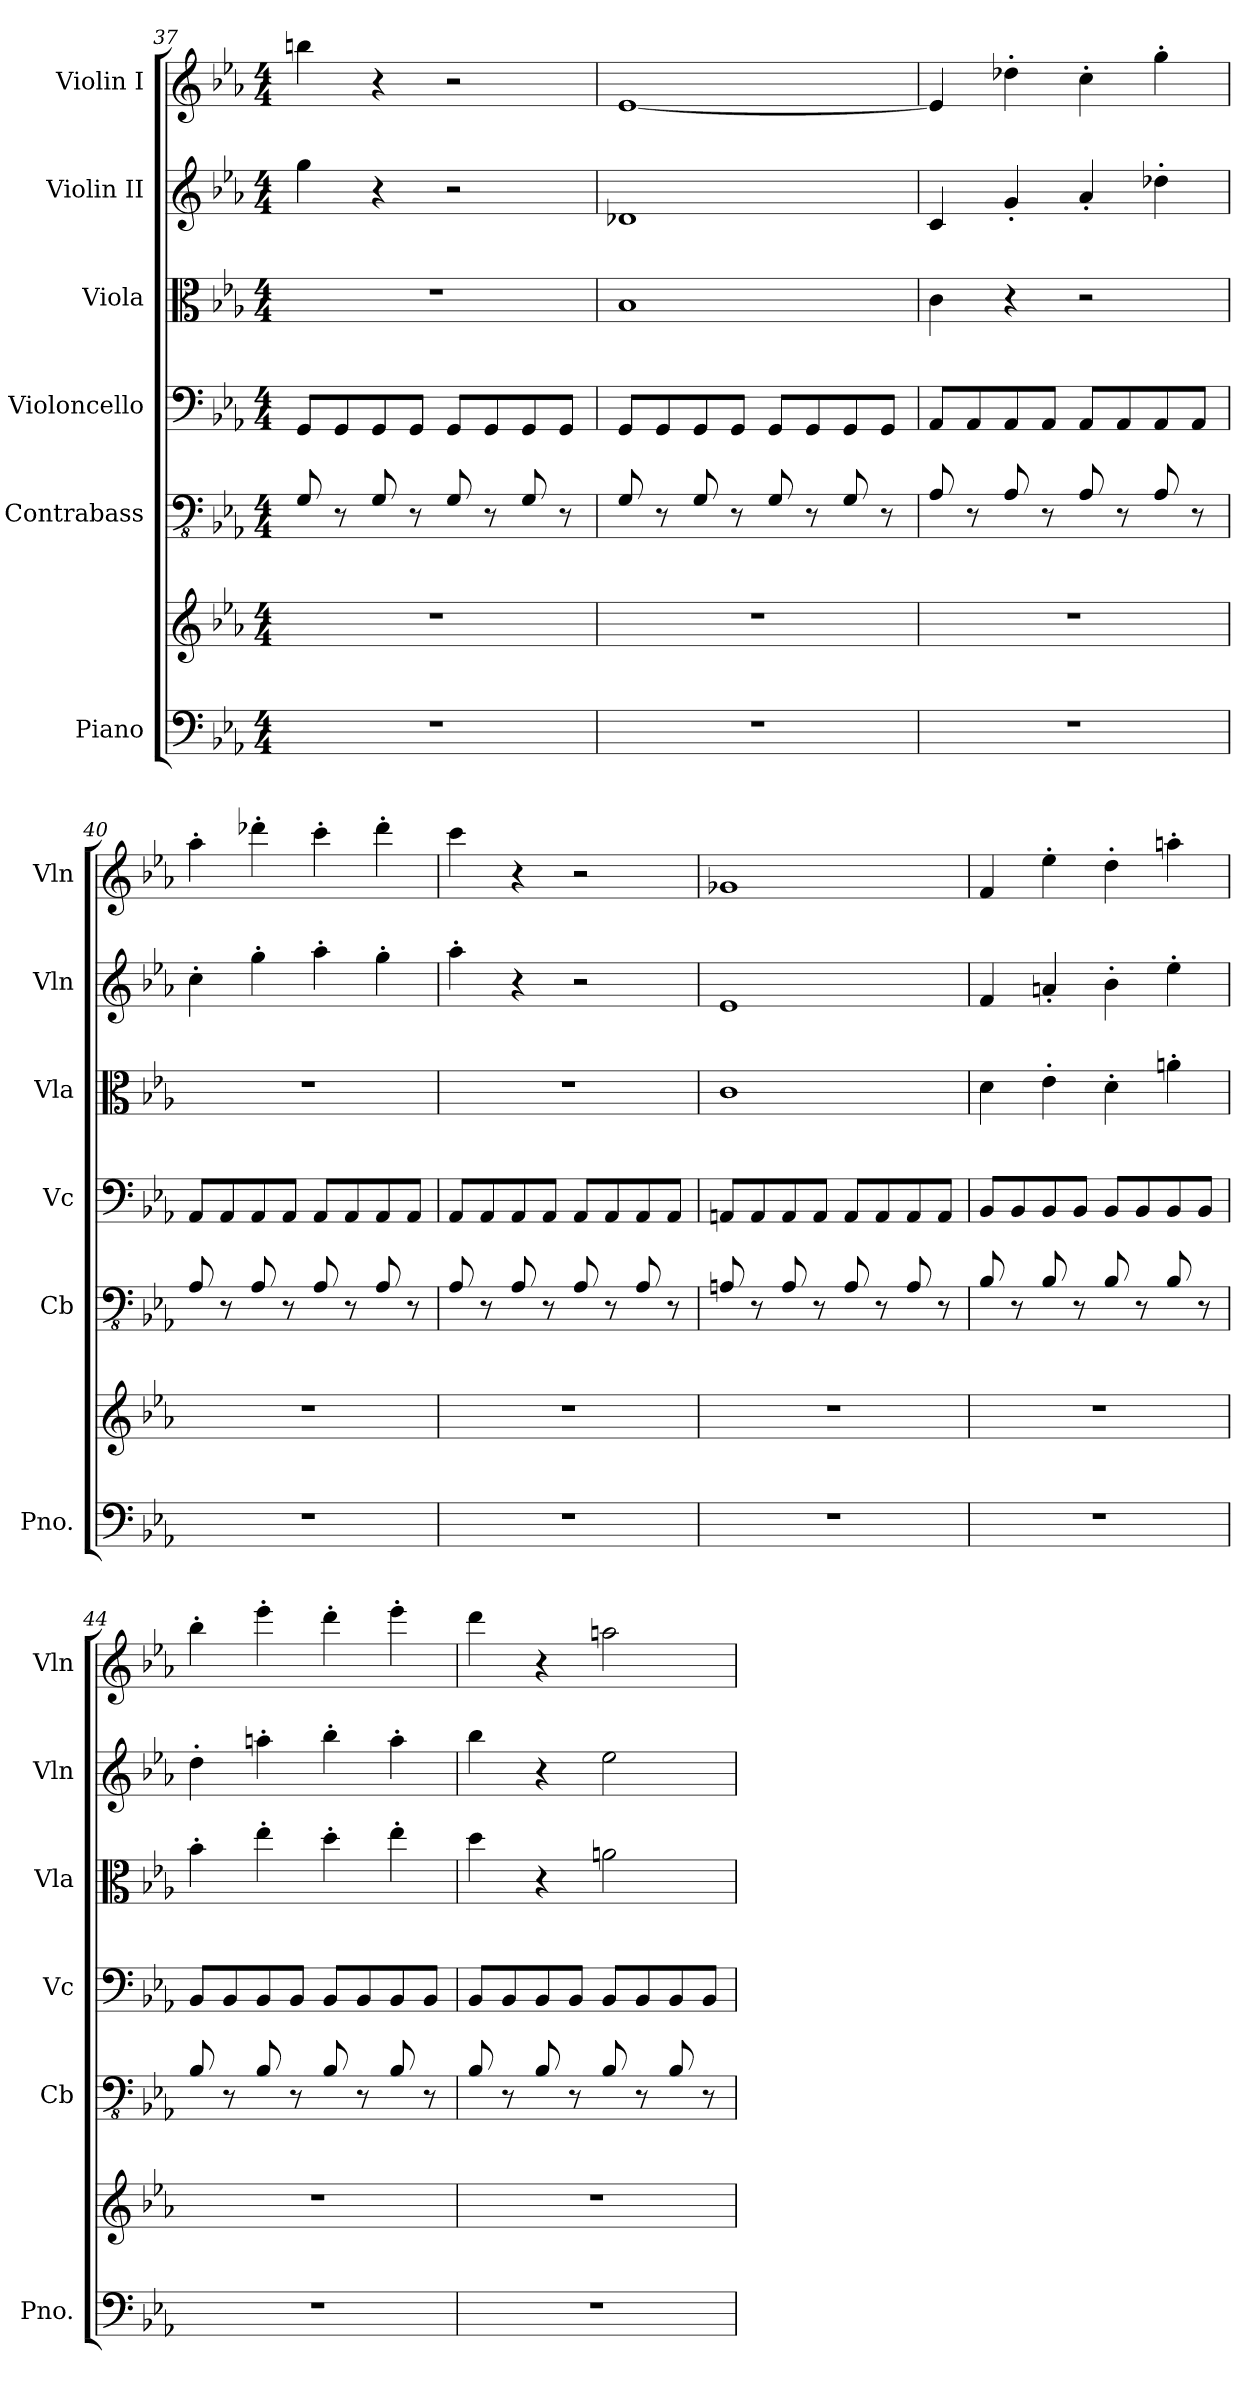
**kern	**kern	**kern	**kern	**kern	**kern	**kern
*part6	*part6	*part5	*part4	*part3	*part2	*part1
*staff7	*staff6	*staff5	*staff4	*staff3	*staff2	*staff1
*I"Piano	*	*I"Contrabass	*I"Violoncello	*I"Viola	*I"Violin II	*I"Violin I
*I'Pno.	*	*I'Cb	*I'Vc	*I'Vla	*I'Vln	*I'Vln
*clefF4	*clefG2	*clefFv4	*clefF4	*clefC3	*clefG2	*clefG2
*	*	*ITrd7c12	*	*	*	*
*k[b-e-a-]	*k[b-e-a-]	*k[b-e-a-]	*k[b-e-a-]	*k[b-e-a-]	*k[b-e-a-]	*k[b-e-a-]
*M4/4	*M4/4	*M4/4	*M4/4	*M4/4	*M4/4	*M4/4
=37	=37	=37	=37	=37	=37	=37
1r	1r	8GGG/	8GG/L	1r	4gg\	4bbn\
.	.	8r	8GG/	.	.	.
.	.	8GGG/	8GG/	.	4r	4r
.	.	8r	8GG/J	.	.	.
.	.	8GGG/	8GG/L	.	2r	2r
.	.	8r	8GG/	.	.	.
.	.	8GGG/	8GG/	.	.	.
.	.	8r	8GG/J	.	.	.
=38	=38	=38	=38	=38	=38	=38
1r	1r	8GGG/	8GG/L	1B-	1d-X	[1e-
.	.	8r	8GG/	.	.	.
.	.	8GGG/	8GG/	.	.	.
.	.	8r	8GG/J	.	.	.
.	.	8GGG/	8GG/L	.	.	.
.	.	8r	8GG/	.	.	.
.	.	8GGG/	8GG/	.	.	.
.	.	8r	8GG/J	.	.	.
!!LO:PB:g=z
=39	=39	=39	=39	=39	=39	=39
1r	1r	8AAA-/	8AA-/L	4c\	4c/	4e-/]
.	.	8r	8AA-/	.	.	.
.	.	8AAA-/	8AA-/	4r	4g'/	4dd-X'\
.	.	8r	8AA-/J	.	.	.
.	.	8AAA-/	8AA-/L	2r	4a-'/	4cc'\
.	.	8r	8AA-/	.	.	.
.	.	8AAA-/	8AA-/	.	4dd-X'\	4gg'\
.	.	8r	8AA-/J	.	.	.
=40	=40	=40	=40	=40	=40	=40
1r	1r	8AAA-/	8AA-/L	1r	4cc'\	4aa-'\
.	.	8r	8AA-/	.	.	.
.	.	8AAA-/	8AA-/	.	4gg'\	4ddd-X'\
.	.	8r	8AA-/J	.	.	.
.	.	8AAA-/	8AA-/L	.	4aa-'\	4ccc'\
.	.	8r	8AA-/	.	.	.
.	.	8AAA-/	8AA-/	.	4gg'\	4ddd-'\
.	.	8r	8AA-/J	.	.	.
=41	=41	=41	=41	=41	=41	=41
1r	1r	8AAA-/	8AA-/L	1r	4aa-'\	4ccc\
.	.	8r	8AA-/	.	.	.
.	.	8AAA-/	8AA-/	.	4r	4r
.	.	8r	8AA-/J	.	.	.
.	.	8AAA-/	8AA-/L	.	2r	2r
.	.	8r	8AA-/	.	.	.
.	.	8AAA-/	8AA-/	.	.	.
.	.	8r	8AA-/J	.	.	.
=42	=42	=42	=42	=42	=42	=42
1r	1r	8AAAn/	8AAn/L	1c	1e-	1g-X
.	.	8r	8AA/	.	.	.
.	.	8AAA/	8AA/	.	.	.
.	.	8r	8AA/J	.	.	.
.	.	8AAA/	8AA/L	.	.	.
.	.	8r	8AA/	.	.	.
.	.	8AAA/	8AA/	.	.	.
.	.	8r	8AA/J	.	.	.
!!LO:PB:g=z
=43	=43	=43	=43	=43	=43	=43
1r	1r	8BBB-/	8BB-/L	4d\	4f/	4f/
.	.	8r	8BB-/	.	.	.
.	.	8BBB-/	8BB-/	4e-'\	4an'/	4ee-'\
.	.	8r	8BB-/J	.	.	.
.	.	8BBB-/	8BB-/L	4d'\	4b-'\	4dd'\
.	.	8r	8BB-/	.	.	.
.	.	8BBB-/	8BB-/	4an'\	4ee-'\	4aan'\
.	.	8r	8BB-/J	.	.	.
=44	=44	=44	=44	=44	=44	=44
1r	1r	8BBB-/	8BB-/L	4b-'\	4dd'\	4bb-'\
.	.	8r	8BB-/	.	.	.
.	.	8BBB-/	8BB-/	4ee-'\	4aan'\	4eee-'\
.	.	8r	8BB-/J	.	.	.
.	.	8BBB-/	8BB-/L	4dd'\	4bb-'\	4ddd'\
.	.	8r	8BB-/	.	.	.
.	.	8BBB-/	8BB-/	4ee-'\	4aa'\	4eee-'\
.	.	8r	8BB-/J	.	.	.
=45	=45	=45	=45	=45	=45	=45
1r	1r	8BBB-/	8BB-/L	4dd\	4bb-\	4ddd\
.	.	8r	8BB-/	.	.	.
.	.	8BBB-/	8BB-/	4r	4r	4r
.	.	8r	8BB-/J	.	.	.
.	.	8BBB-/	8BB-/L	2an\	2ee-\	2aan\
.	.	8r	8BB-/	.	.	.
.	.	8BBB-/	8BB-/	.	.	.
.	.	8r	8BB-/J	.	.	.
=	=	=	=	=	=	=
*-	*-	*-	*-	*-	*-	*-
